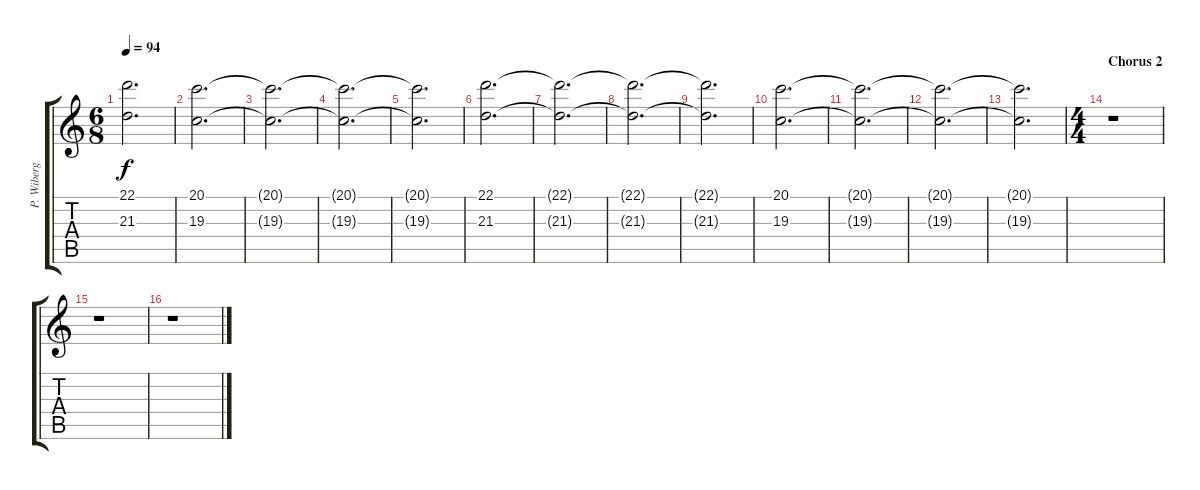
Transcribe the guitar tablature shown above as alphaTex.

\track ("P. Wiberg (Keyboards I)" "P. Wiberg ") {instrument synthstrings1}
\staff {score tabs}
\tuning (E4 A3 F3 D3 A2 D2) {hide}
\ts (6 8)
\tempo 94
\clef g2
\ks c
(22.1{t} 21.3{t}).2{d dy f} |
(20.1 19.3).2{d} |
(20.1{t} 19.3{t}).2{d} |
(20.1{t} 19.3{t}).2{d} |
(20.1{t} 19.3{t}).2{d} |
(22.1 21.3).2{d} |
(22.1{t} 21.3{t}).2{d} |
(22.1{t} 21.3{t}).2{d} |
(22.1{t} 21.3{t}).2{d} |
(20.1 19.3).2{d} |
(20.1{t} 19.3{t}).2{d} |
(20.1{t} 19.3{t}).2{d} |
(20.1{t} 19.3{t}).2{d} |
\ts (4 4)
\section ("" "Chorus 2")
r.1 |
r.1 |
r.1
